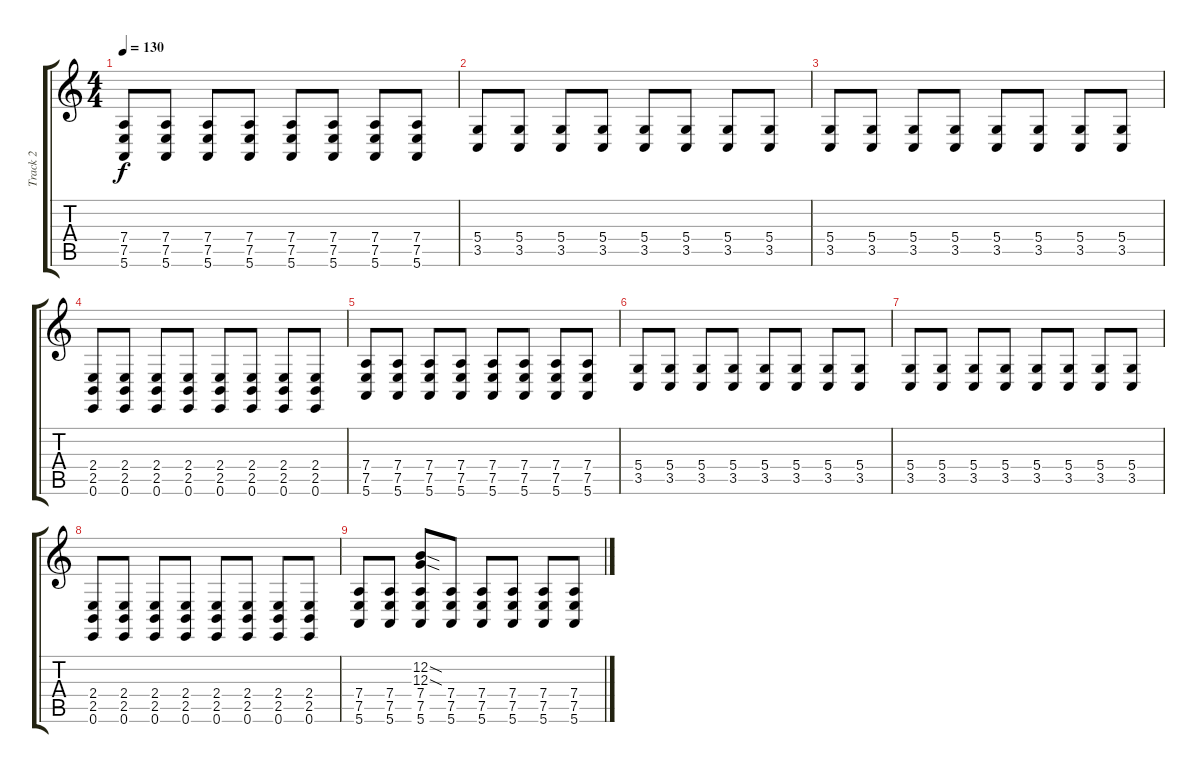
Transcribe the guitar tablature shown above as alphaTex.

\track ("Track 2" "Track 2") {instrument lead2sawtooth}
\staff {score tabs}
\tuning (E4 B3 G3 D3 A2 E2) {hide}
\ts (4 4)
\tempo 130
\clef g2
\ks c
(7.4 7.5 5.6).8{dy f} (7.4 7.5 5.6).8 (7.4 7.5 5.6).8 (7.4 7.5 5.6).8 (7.4 7.5 5.6).8 (7.4 7.5 5.6).8 (7.4 7.5 5.6).8 (7.4 7.5 5.6).8 |
(5.4 3.5).8 (5.4 3.5).8 (5.4 3.5).8 (5.4 3.5).8 (5.4 3.5).8 (5.4 3.5).8 (5.4 3.5).8 (5.4 3.5).8 |
(5.4 3.5).8 (5.4 3.5).8 (5.4 3.5).8 (5.4 3.5).8 (5.4 3.5).8 (5.4 3.5).8 (5.4 3.5).8 (5.4 3.5).8 |
(2.4 2.5 0.6).8 (2.4 2.5 0.6).8 (2.4 2.5 0.6).8 (2.4 2.5 0.6).8 (2.4 2.5 0.6).8 (2.4 2.5 0.6).8 (2.4 2.5 0.6).8 (2.4 2.5 0.6).8 |
(7.4 7.5 5.6).8 (7.4 7.5 5.6).8 (7.4 7.5 5.6).8 (7.4 7.5 5.6).8 (7.4 7.5 5.6).8 (7.4 7.5 5.6).8 (7.4 7.5 5.6).8 (7.4 7.5 5.6).8 |
(5.4 3.5).8 (5.4 3.5).8 (5.4 3.5).8 (5.4 3.5).8 (5.4 3.5).8 (5.4 3.5).8 (5.4 3.5).8 (5.4 3.5).8 |
(5.4 3.5).8 (5.4 3.5).8 (5.4 3.5).8 (5.4 3.5).8 (5.4 3.5).8 (5.4 3.5).8 (5.4 3.5).8 (5.4 3.5).8 |
(2.4 2.5 0.6).8 (2.4 2.5 0.6).8 (2.4 2.5 0.6).8 (2.4 2.5 0.6).8 (2.4 2.5 0.6).8 (2.4 2.5 0.6).8 (2.4 2.5 0.6).8 (2.4 2.5 0.6).8 |
(7.4 7.5 5.6).8 (7.4 7.5 5.6).8 (12.2{sod} 12.3{sod} 7.4 7.5 5.6).8 (7.4 7.5 5.6).8 (7.4 7.5 5.6).8 (7.4 7.5 5.6).8 (7.4 7.5 5.6).8 (7.4 7.5 5.6).8
